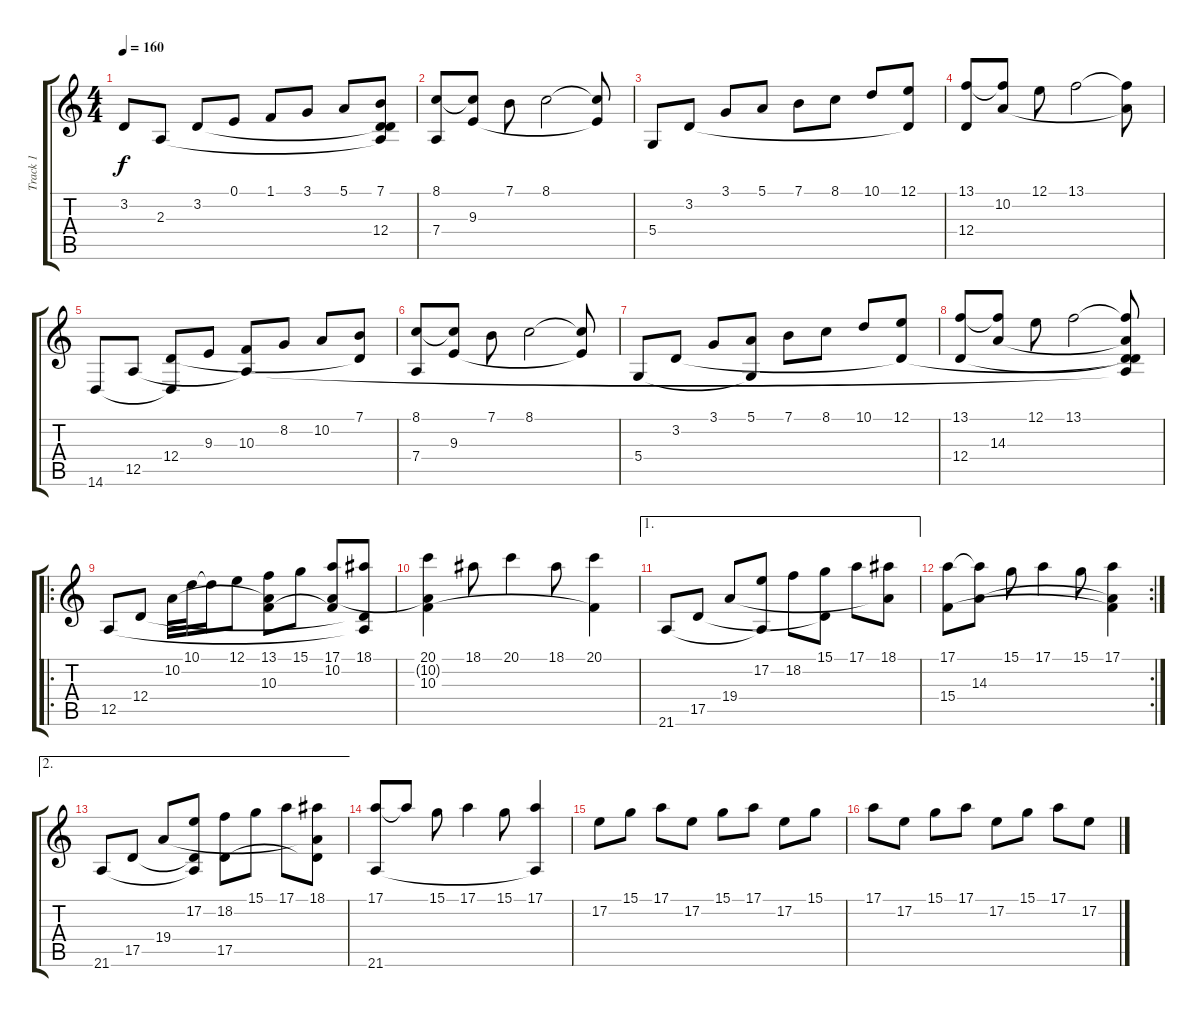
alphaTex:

\track ("Track 1" "Track 1") {instrument acousticgrandpiano}
\staff {score tabs}
\tuning (E4 B3 G3 D3 A2 C2) {hide}
\ts (4 4)
\tempo 160
\clef g2
\ks c
3.2.8{dy f instrument acousticgrandpiano} 2.3.8 3.2.8 0.1.8 1.1.8 3.1.8 5.1.8 (7.1 3.2{t} 2.3{t} 12.4).8 |
(8.1 7.4).8 (8.1{t} 9.3).8 7.1.8 8.1.2 (8.1{t} 9.3{t}).8 |
5.4.8 3.2.8 3.1.8 5.1.8 7.1.8 8.1.8 10.1.8 (12.1 3.2{t}).8 |
(13.1 12.4).8 (13.1{t} 10.2).8 12.1.8 13.1.2 (13.1{t} 10.2{t}).8 |
14.6.8 12.5.8 (12.4 14.6{t}).8 9.3.8 (10.3 12.5{t}).8 8.2.8 10.2.8 (7.1 12.4{t}).8 |
(8.1 7.4).8 (8.1{t} 9.3).8 7.1.8 8.1.2 (8.1{t} 9.3{t}).8 |
5.4.8 3.2.8 3.1.8 (5.1 5.4{t}).8 7.1.8 8.1.8 10.1.8 (12.1 3.2{t}).8 |
(13.1 12.4).8 (13.1{t} 14.3).8 12.1.8 13.1.2 (13.1{t} 3.2{t} 14.3{t} 12.4{t} 12.5{t}).8 |
\ro
12.5.8 12.4.8 10.2.32 10.1.32 10.1{t}.16 12.1.8 (13.1 10.2{t} 10.3).8 15.1.8 (17.1 10.2 10.3{t}).8 (18.1 12.4{t} 12.5{t}).8 |
(20.1 10.2{t} 10.3).4 18.1.8 20.1.4 18.1.8 (20.1 10.3{t}).4 |
\ae 1
21.6.8 17.5.8 19.4.8 (17.2 21.6{t}).8 18.2.8 (15.1 17.5{t}).8 17.1.8 (18.1 19.4{t}).8 |
\rc 2
(17.1 15.4).8 (17.1{t} 14.3).8 15.1.8 17.1.4 15.1.8 (17.1 14.3{t} 15.4{t}).4 |
\ae 2
21.6.8 17.5.8 19.4.8 (17.2 17.5{t} 21.6{t}).8 (18.2 17.5).8 15.1.8 17.1.8 (18.1 19.4{t} 17.5{t}).8 |
(17.1 21.6).8 17.1{t}.8 15.1.8 17.1.4 15.1.8 (17.1 21.6{t}).4 |
17.2.8 15.1.8 17.1.8 17.2.8 15.1.8 17.1.8 17.2.8 15.1.8 |
17.1.8 17.2.8 15.1.8 17.1.8 17.2.8 15.1.8 17.1.8 17.2.8
